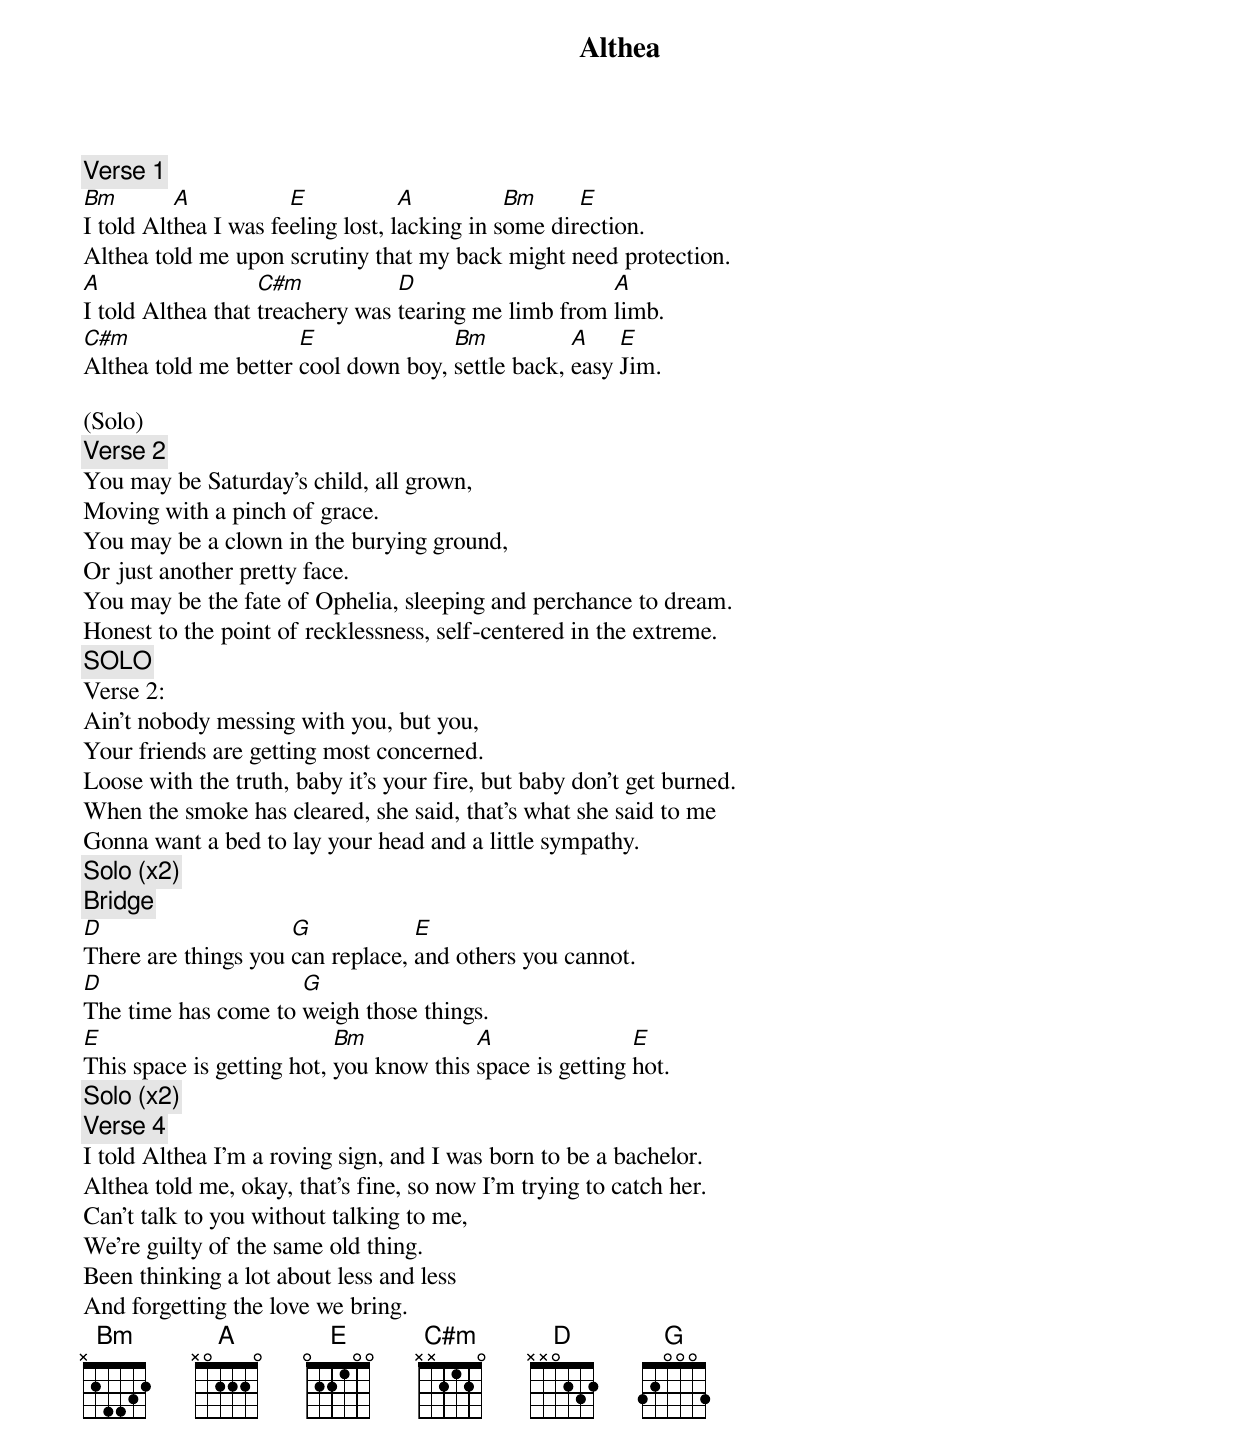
Althea

[Verse 1]
Bm        A           E            A          Bm     E
I told Althea I was feeling lost, lacking in some direction.
Althea told me upon scrutiny that my back might need protection.
A                  C#m           D                    A
I told Althea that treachery was tearing me limb from limb.
C#m                   E              Bm           A    E
Althea told me better cool down boy, settle back, easy Jim.

(Solo)
[Verse 2]
You may be Saturday's child, all grown,
Moving with a pinch of grace.
You may be a clown in the burying ground,
Or just another pretty face.
You may be the fate of Ophelia, sleeping and perchance to dream.
Honest to the point of recklessness, self-centered in the extreme.
[SOLO]
Verse 2:
Ain't nobody messing with you, but you,
Your friends are getting most concerned.
Loose with the truth, baby it's your fire, but baby don't get burned.
When the smoke has cleared, she said, that's what she said to me
Gonna want a bed to lay your head and a little sympathy.
[Solo] (x2)
[Bridge]
D                    G            E
There are things you can replace, and others you cannot.
D                    G
The time has come to weigh those things.
E                          Bm            A                E
This space is getting hot, you know this space is getting hot.
[Solo] (x2)
[Verse 4]
I told Althea I'm a roving sign, and I was born to be a bachelor.
Althea told me, okay, that's fine, so now I'm trying to catch her.
Can't talk to you without talking to me,
We're guilty of the same old thing.
Been thinking a lot about less and less
And forgetting the love we bring.
